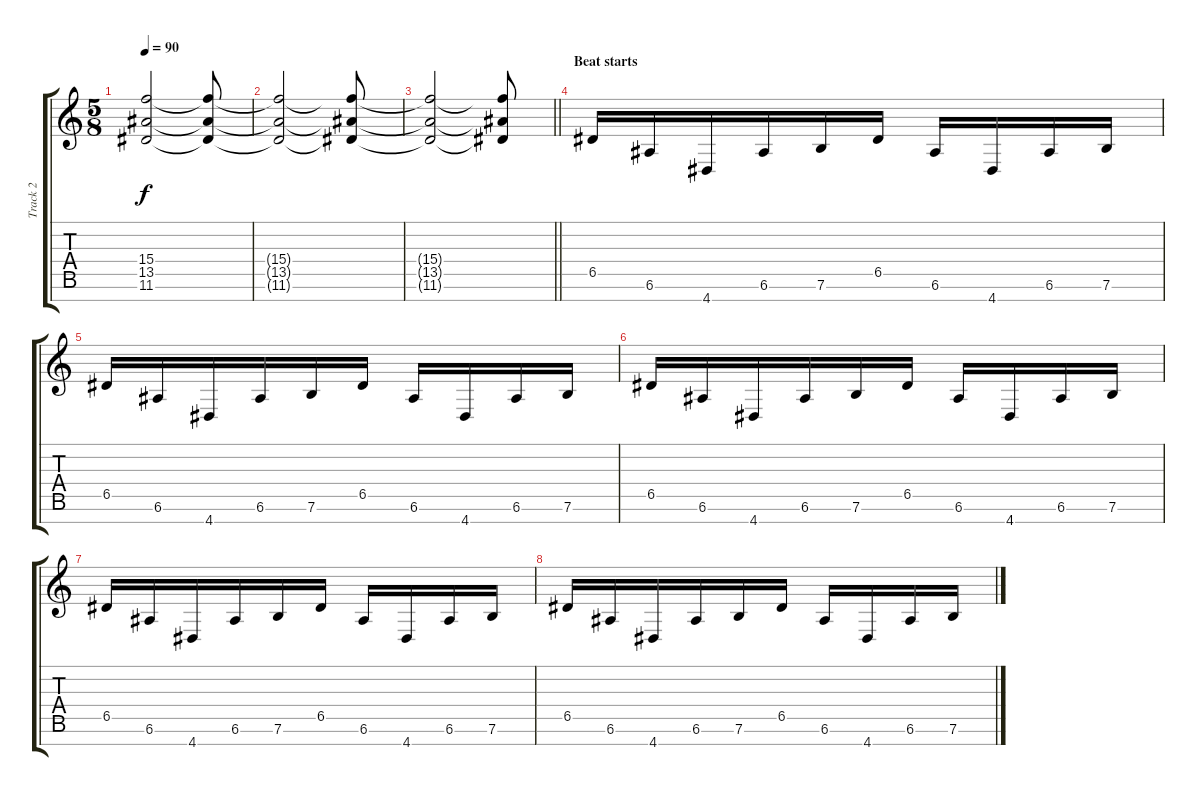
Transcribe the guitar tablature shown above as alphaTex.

\track ("Track 2" "Track 2") {instrument distortionguitar}
\staff {score tabs}
\tuning (E4 B3 G3 D3 A2 E2 B1) {hide}
\ts (5 8)
\tempo 90
\clef g2
\ks c
(15.4{t} 13.5{t} 11.6{t}).2{dy f} (15.4{t} 13.5{t} 11.6{t}).8 |
(15.4{t} 13.5{t} 11.6{t}).2 (15.4{t} 13.5{t} 11.6{t}).8 |
\barLineRight lightlight
(15.4{t} 13.5{t} 11.6{t}).2 (15.4{t} 13.5{t} 11.6{t}).8 |
\section ("" "Beat starts")
6.5.16 6.6.16 4.7.16 6.6.16 7.6.16 6.5.16 6.6.16 4.7.16 6.6.16 7.6.16 |
6.5.16 6.6.16 4.7.16 6.6.16 7.6.16 6.5.16 6.6.16 4.7.16 6.6.16 7.6.16 |
6.5.16 6.6.16 4.7.16 6.6.16 7.6.16 6.5.16 6.6.16 4.7.16 6.6.16 7.6.16 |
6.5.16 6.6.16 4.7.16 6.6.16 7.6.16 6.5.16 6.6.16 4.7.16 6.6.16 7.6.16 |
6.5.16 6.6.16 4.7.16 6.6.16 7.6.16 6.5.16 6.6.16 4.7.16 6.6.16 7.6.16
